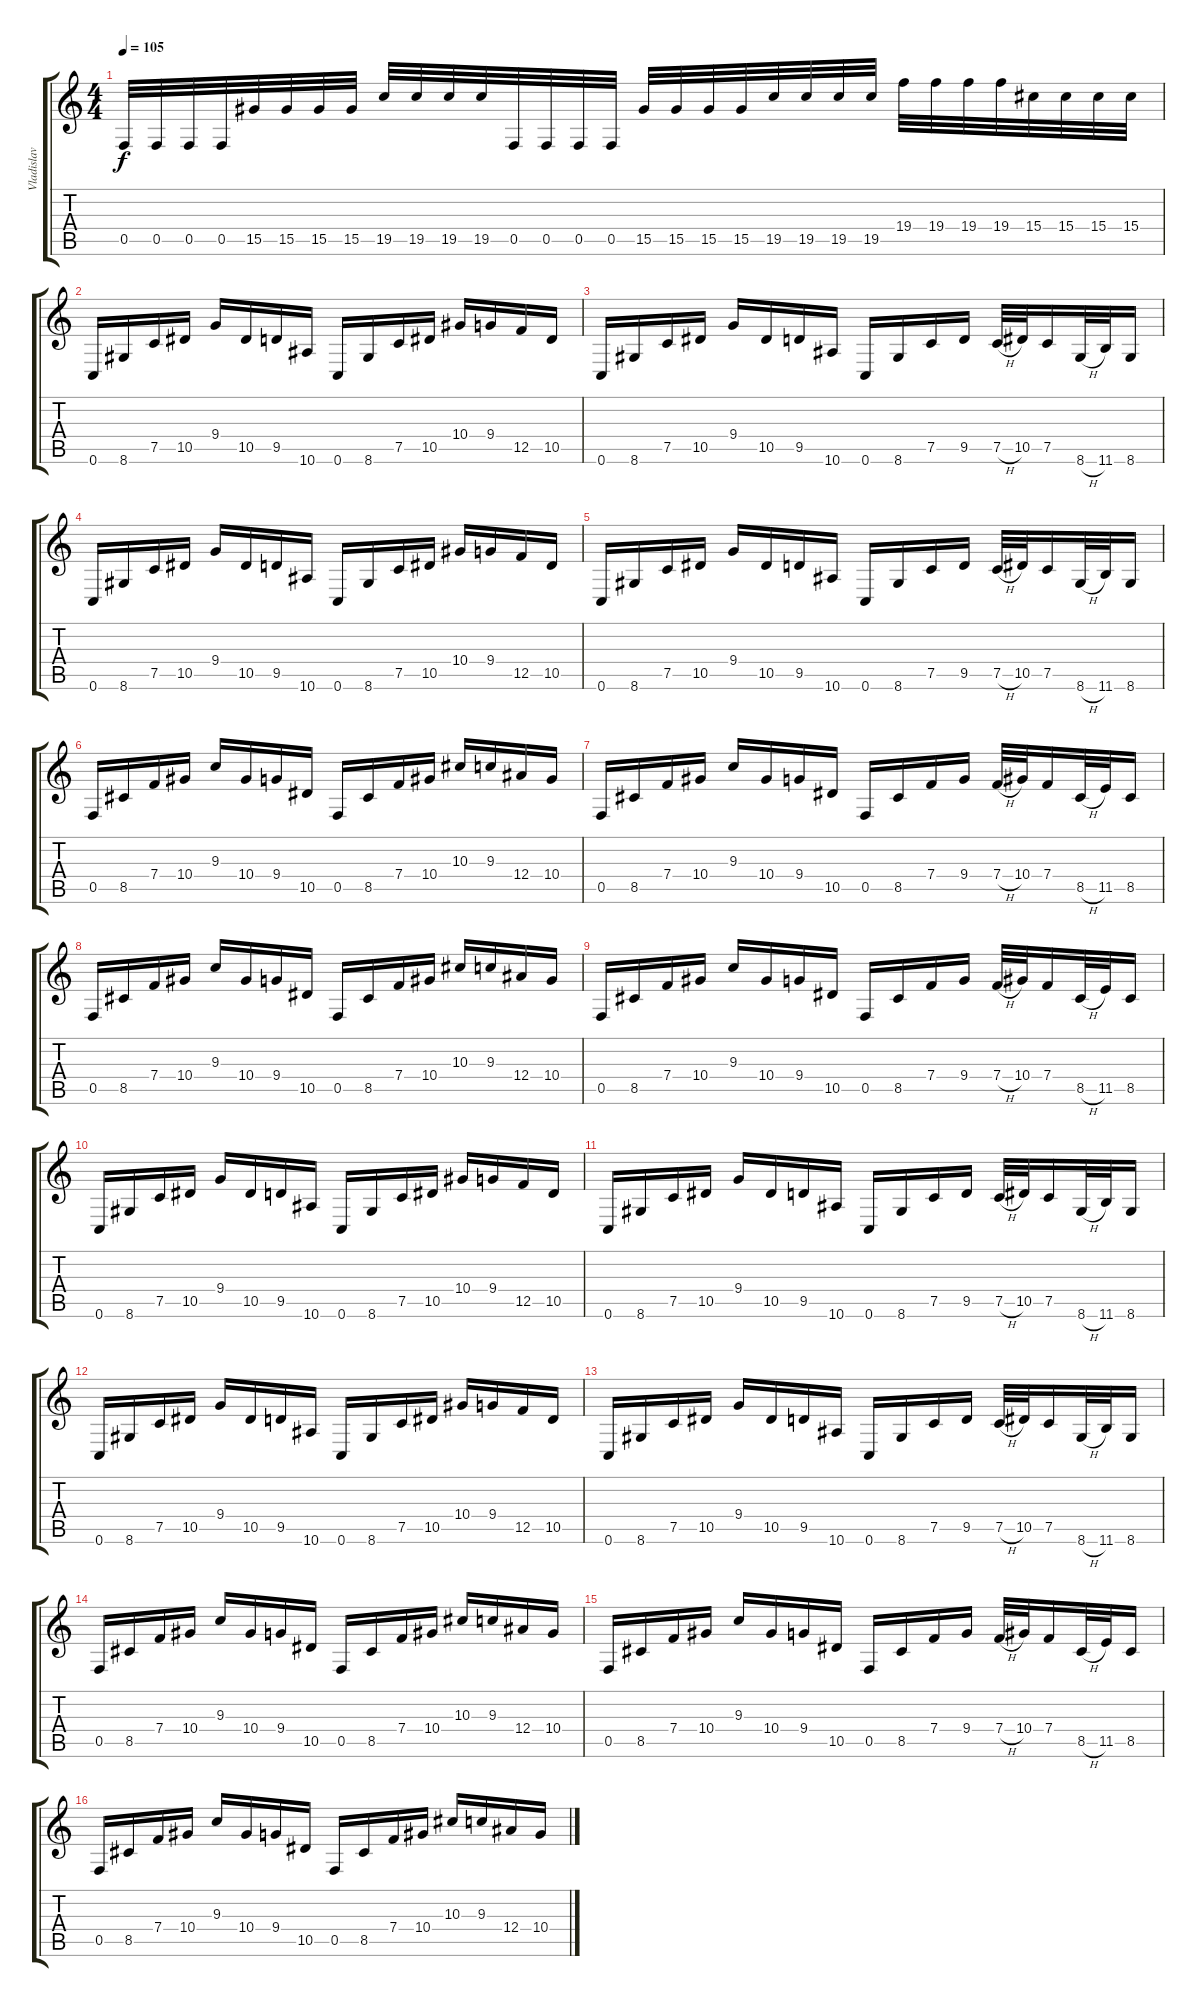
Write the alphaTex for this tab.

\track ("Vladislav Nekrash" "Vladislav ") {instrument distortionguitar}
\staff {score tabs}
\tuning (C4 G3 Eb3 Bb2 F2 C2) {hide}
\ts (4 4)
\tempo 105
\clef g2
\ks c
0.5.32{dy f} 0.5.32 0.5.32 0.5.32 15.5.32 15.5.32 15.5.32 15.5.32 19.5.32 19.5.32 19.5.32 19.5.32 0.5.32 0.5.32 0.5.32 0.5.32 15.5.32 15.5.32 15.5.32 15.5.32 19.5.32 19.5.32 19.5.32 19.5.32 19.4.32 19.4.32 19.4.32 19.4.32 15.4.32 15.4.32 15.4.32 15.4.32 |
0.6.16 8.6.16 7.5.16 10.5.16 9.4.16 10.5.16 9.5.16 10.6.16 0.6.16 8.6.16 7.5.16 10.5.16 10.4.16 9.4.16 12.5.16 10.5.16 |
0.6.16 8.6.16 7.5.16 10.5.16 9.4.16 10.5.16 9.5.16 10.6.16 0.6.16 8.6.16 7.5.16 9.5.16 7.5{h}.32 10.5.32 7.5.16 8.6{h}.32 11.6.32 8.6.16 |
0.6.16 8.6.16 7.5.16 10.5.16 9.4.16 10.5.16 9.5.16 10.6.16 0.6.16 8.6.16 7.5.16 10.5.16 10.4.16 9.4.16 12.5.16 10.5.16 |
0.6.16 8.6.16 7.5.16 10.5.16 9.4.16 10.5.16 9.5.16 10.6.16 0.6.16 8.6.16 7.5.16 9.5.16 7.5{h}.32 10.5.32 7.5.16 8.6{h}.32 11.6.32 8.6.16 |
0.5.16 8.5.16 7.4.16 10.4.16 9.3.16 10.4.16 9.4.16 10.5.16 0.5.16 8.5.16 7.4.16 10.4.16 10.3.16 9.3.16 12.4.16 10.4.16 |
0.5.16 8.5.16 7.4.16 10.4.16 9.3.16 10.4.16 9.4.16 10.5.16 0.5.16 8.5.16 7.4.16 9.4.16 7.4{h}.32 10.4.32 7.4.16 8.5{h}.32 11.5.32 8.5.16 |
0.5.16 8.5.16 7.4.16 10.4.16 9.3.16 10.4.16 9.4.16 10.5.16 0.5.16 8.5.16 7.4.16 10.4.16 10.3.16 9.3.16 12.4.16 10.4.16 |
0.5.16 8.5.16 7.4.16 10.4.16 9.3.16 10.4.16 9.4.16 10.5.16 0.5.16 8.5.16 7.4.16 9.4.16 7.4{h}.32 10.4.32 7.4.16 8.5{h}.32 11.5.32 8.5.16 |
0.6.16 8.6.16 7.5.16 10.5.16 9.4.16 10.5.16 9.5.16 10.6.16 0.6.16 8.6.16 7.5.16 10.5.16 10.4.16 9.4.16 12.5.16 10.5.16 |
0.6.16 8.6.16 7.5.16 10.5.16 9.4.16 10.5.16 9.5.16 10.6.16 0.6.16 8.6.16 7.5.16 9.5.16 7.5{h}.32 10.5.32 7.5.16 8.6{h}.32 11.6.32 8.6.16 |
0.6.16 8.6.16 7.5.16 10.5.16 9.4.16 10.5.16 9.5.16 10.6.16 0.6.16 8.6.16 7.5.16 10.5.16 10.4.16 9.4.16 12.5.16 10.5.16 |
0.6.16 8.6.16 7.5.16 10.5.16 9.4.16 10.5.16 9.5.16 10.6.16 0.6.16 8.6.16 7.5.16 9.5.16 7.5{h}.32 10.5.32 7.5.16 8.6{h}.32 11.6.32 8.6.16 |
0.5.16 8.5.16 7.4.16 10.4.16 9.3.16 10.4.16 9.4.16 10.5.16 0.5.16 8.5.16 7.4.16 10.4.16 10.3.16 9.3.16 12.4.16 10.4.16 |
0.5.16 8.5.16 7.4.16 10.4.16 9.3.16 10.4.16 9.4.16 10.5.16 0.5.16 8.5.16 7.4.16 9.4.16 7.4{h}.32 10.4.32 7.4.16 8.5{h}.32 11.5.32 8.5.16 |
0.5.16 8.5.16 7.4.16 10.4.16 9.3.16 10.4.16 9.4.16 10.5.16 0.5.16 8.5.16 7.4.16 10.4.16 10.3.16 9.3.16 12.4.16 10.4.16
